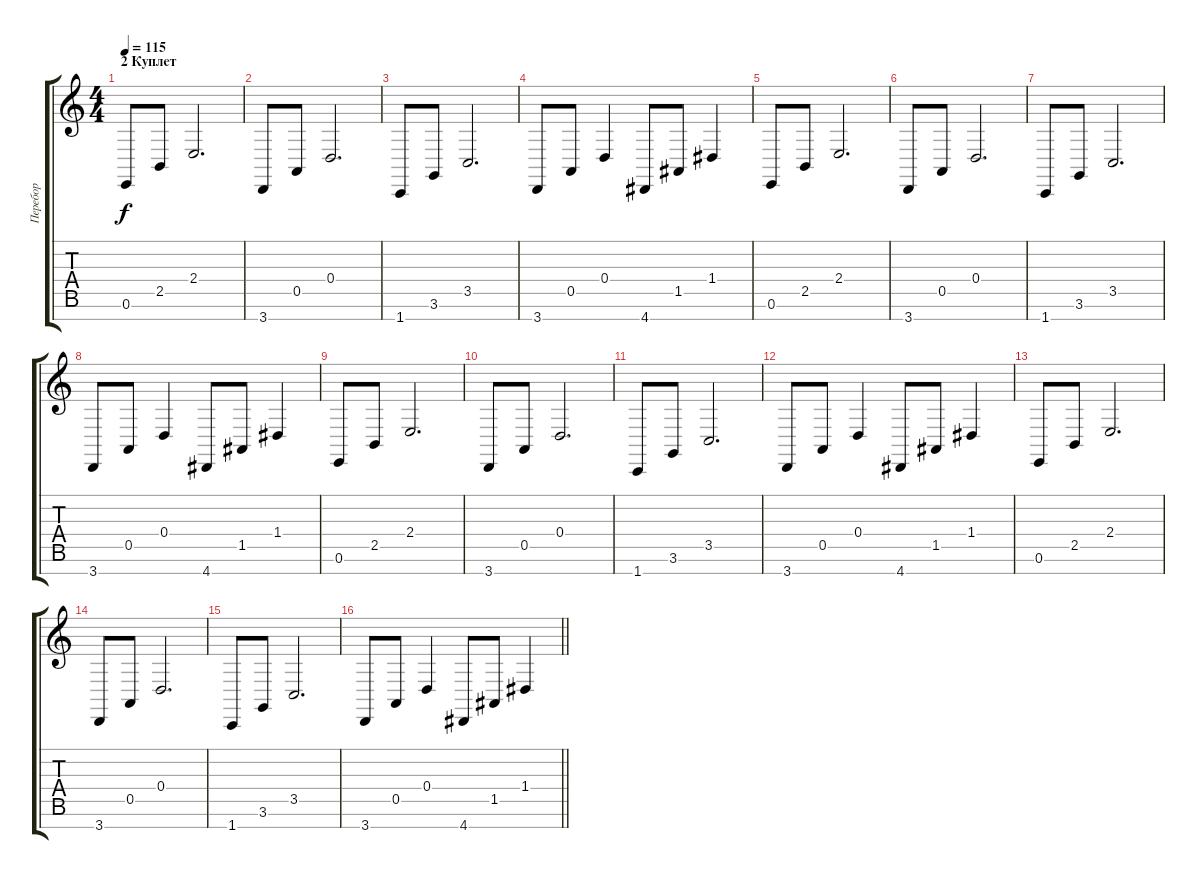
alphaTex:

\track ("Перебор" "Перебор") {instrument acousticgrandpiano}
\staff {score tabs}
\tuning (E4 B3 G3 D3 A2 E2 B1) {hide}
\ts (4 4)
\section ("" "2 Куплет")
\tempo 115
\clef g2
\ks c
0.6.8{dy f} 2.5.8 2.4.2{d} |
3.7.8 0.5.8 0.4.2{d} |
1.7.8 3.6.8 3.5.2{d} |
3.7.8 0.5.8 0.4.4 4.7.8 1.5.8 1.4.4 |
0.6.8 2.5.8 2.4.2{d} |
3.7.8 0.5.8 0.4.2{d} |
1.7.8 3.6.8 3.5.2{d} |
3.7.8 0.5.8 0.4.4 4.7.8 1.5.8 1.4.4 |
0.6.8 2.5.8 2.4.2{d} |
3.7.8 0.5.8 0.4.2{d} |
1.7.8 3.6.8 3.5.2{d} |
3.7.8 0.5.8 0.4.4 4.7.8 1.5.8 1.4.4 |
0.6.8 2.5.8 2.4.2{d} |
3.7.8 0.5.8 0.4.2{d} |
1.7.8 3.6.8 3.5.2{d} |
\barLineRight lightlight
3.7.8 0.5.8 0.4.4 4.7.8 1.5.8 1.4.4
